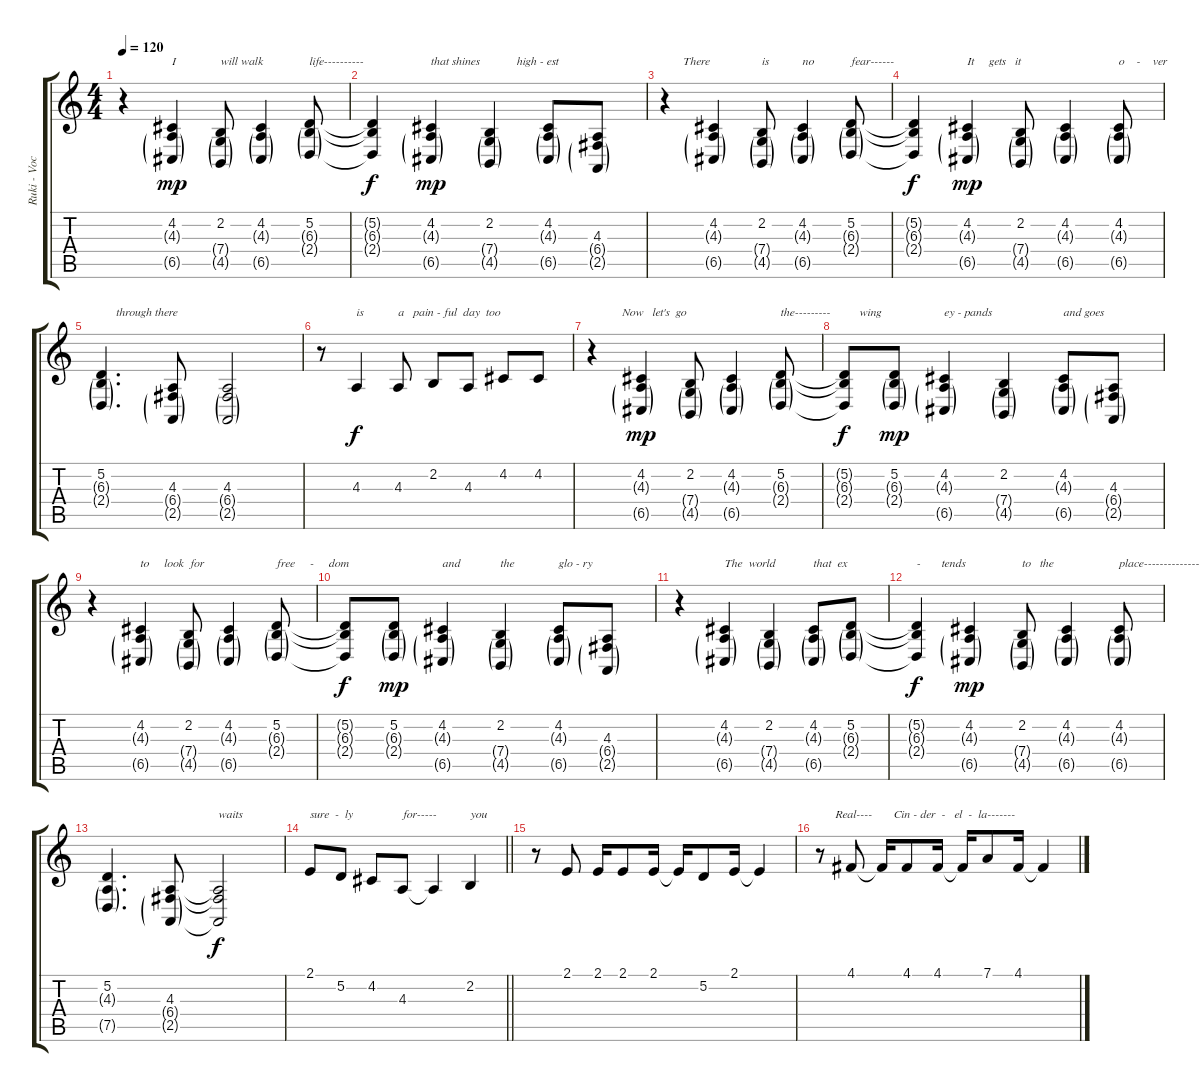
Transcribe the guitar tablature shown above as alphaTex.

\track ("Ruki - Vocals" "Ruki - Voc") {instrument lead6voice}
\staff {score tabs}
\tuning (D4 A3 F3 C3 G2 D2) {hide}
\ts (4 4)
\tempo 120
\clef g2
\ks c
r.4{dy mp} (4.2 4.3{g} 6.5{g}).4{txt "I"} (2.2 7.4{g} 4.5{g}).8{txt "will walk"} (4.2 4.3{g} 6.5{g}).4 (5.2 6.3{g} 2.4{g}).8{txt "life----------"} |
(5.2{t} 6.3{t} 2.4{t}).4{dy f} (4.2 4.3{g} 6.5{g}).4{txt "that shines" dy mp} (2.2 7.4{g} 4.5{g}).4{txt "         high - est"} (4.2 4.3{g} 6.5{g}).8 (4.3 6.4{g} 2.5{g}).8 |
r.4{txt "      There"} (4.2 4.3{g} 6.5{g}).4 (2.2 7.4{g} 4.5{g}).8{txt "is"} (4.2 4.3{g} 6.5{g}).4{txt "no"} (5.2 6.3{g} 2.4{g}).8{txt "fear------"} |
(5.2{t} 6.3{t} 2.4{t}).4{dy f} (4.2 4.3{g} 6.5{g}).4{txt "It     gets   it" dy mp} (2.2 7.4{g} 4.5{g}).8 (4.2 4.3{g} 6.5{g}).4 (4.2 4.3{g} 6.5{g}).8{txt "o    -    ver"} |
(5.2 6.3{g} 2.4{g}).4{d txt "     through there"} (4.3 6.4{g} 2.5{g}).8 (4.3 6.4{g} 2.5{g}).2 |
r.8 4.3.4{txt "is" dy f} 4.3.8{txt "a   pain - ful  day  too"} 2.2.8 4.3.8 4.2.8 4.2.8 |
r.4{txt "          Now   let's  go"} (4.2 4.3{g} 6.5{g}).4{dy mp} (2.2 7.4{g} 4.5{g}).8 (4.2 4.3{g} 6.5{g}).4 (5.2 6.3{g} 2.4{g}).8{txt "the---------"} |
(5.2{t} 6.3{t} 2.4{t}).8{txt "     wing" dy f} (5.2 6.3{g} 2.4{g}).8{dy mp} (4.2 4.3{g} 6.5{g}).4{txt "ey - pands"} (2.2 7.4{g} 4.5{g}).4 (4.2 4.3{g} 6.5{g}).8{txt "and goes"} (4.3 6.4{g} 2.5{g}).8 |
r.4 (4.2 4.3{g} 6.5{g}).4{txt "to     look  for"} (2.2 7.4{g} 4.5{g}).8 (4.2 4.3{g} 6.5{g}).4 (5.2 6.3{g} 2.4{g}).8{txt "free     -     dom"} |
(5.2{t} 6.3{t} 2.4{t}).8{dy f} (5.2 6.3{g} 2.4{g}).8{dy mp} (4.2 4.3{g} 6.5{g}).4{txt "and"} (2.2 7.4{g} 4.5{g}).4{txt "the"} (4.2 4.3{g} 6.5{g}).8{txt "glo - ry"} (4.3 6.4{g} 2.5{g}).8 |
r.4 (4.2 4.3{g} 6.5{g}).4{txt "The  world"} (2.2 7.4{g} 4.5{g}).4 (4.2 4.3{g} 6.5{g}).8{txt "that  ex"} (5.2 6.3{g} 2.4{g}).8 |
(5.2{t} 6.3{t} 2.4{t}).4{txt "-       tends" dy f} (4.2 4.3{g} 6.5{g}).4{dy mp} (2.2 7.4{g} 4.5{g}).8{txt "to   the"} (4.2 4.3{g} 6.5{g}).4 (4.2 4.3{g} 6.5{g}).8{txt "place------------------"} |
(5.2 4.3{g} 7.5{g}).4{d} (4.3 6.4{g} 2.5{g}).8 (4.3{t} 6.4{t} 2.5{t}).2{txt "waits" dy f} |
\barLineRight lightlight
2.1.8{txt "sure  -  ly"} 5.2.8 4.2.8 4.3.8{txt "for-----"} 4.3{t}.4 2.2.4{txt "you"} |
r.8 2.1.8 2.1.16 2.1.8 2.1.16 2.1{t}.16 5.2.8 2.1.16 2.1{t}.4 |
r.8{txt "     Real----"} 4.1.8 4.1{t}.16{txt "    Cin - der  -   el  -  la-------"} 4.1.8 4.1.16 4.1{t}.16 7.1.8 4.1.16 4.1{t}.4
